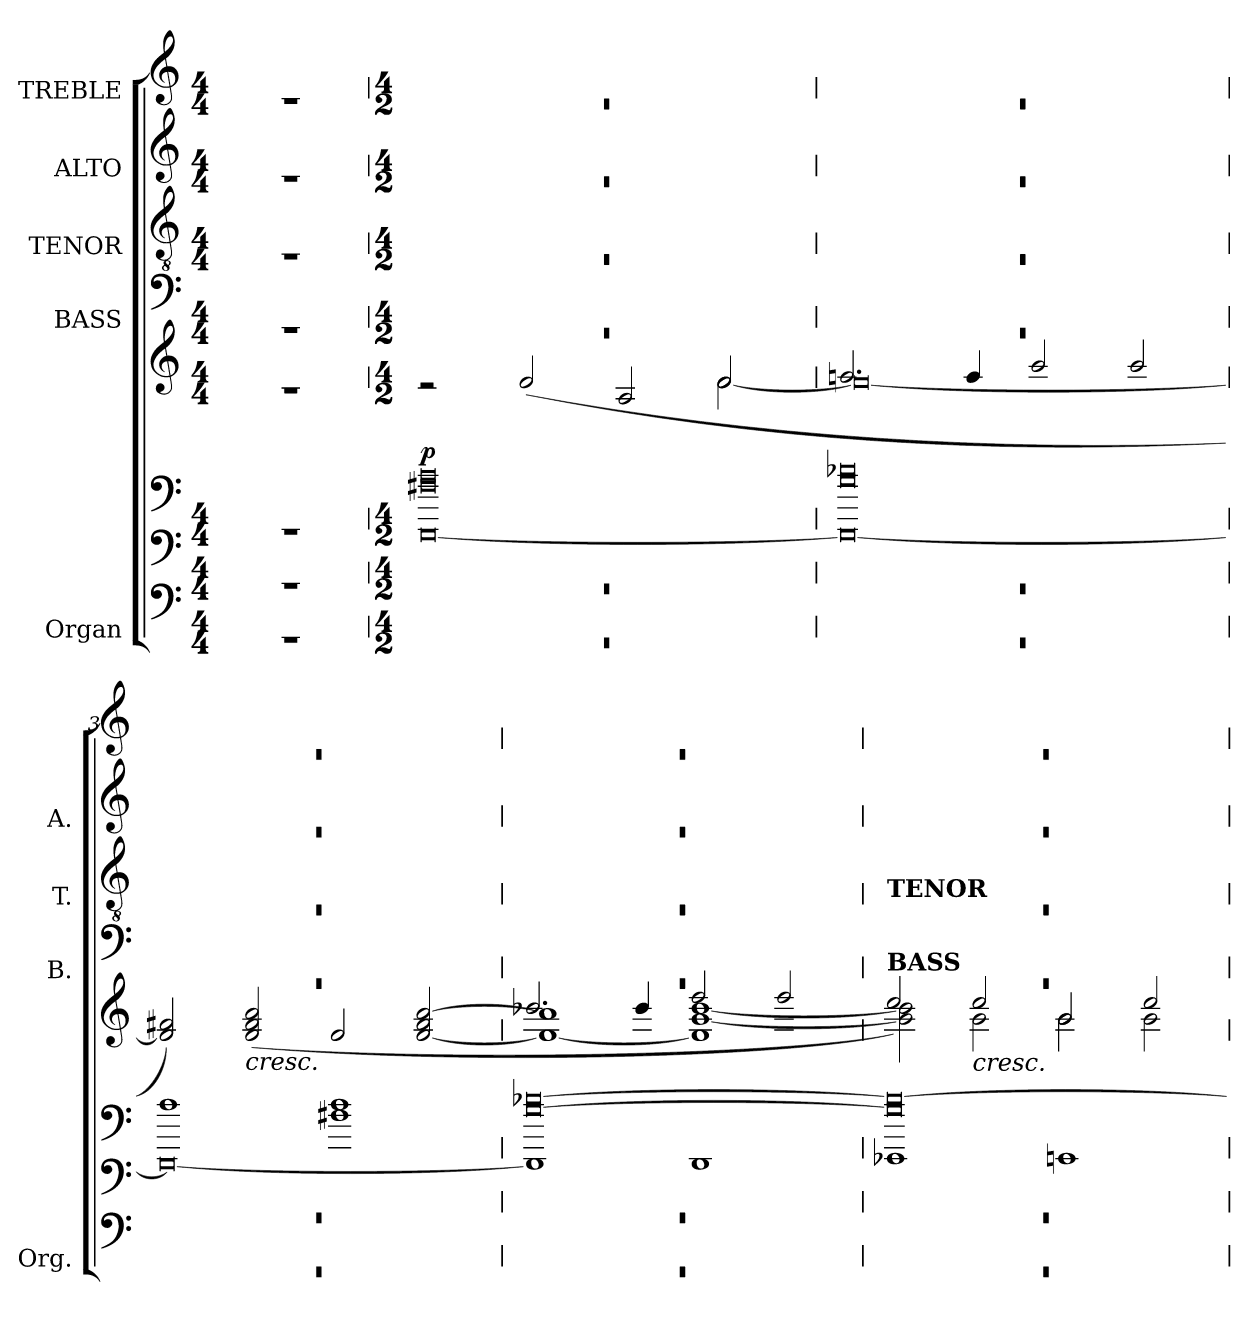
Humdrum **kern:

**kern	**kern	**kern	**kern	**dynam	**kern	**kern	**kern	**kern
*part5	*part5	*part5	*part5	*part5	*part4	*part3	*part2	*part1
*staff8	*staff7	*staff6	*staff5	*staff5/6/7/8	*staff4	*staff3	*staff2	*staff1
*I"Organ	*	*	*	*	*I"BASS	*I"TENOR	*I"ALTO	*I"TREBLE
*I'Org.	*	*	*	*	*I'B.	*I'T.	*I'A.	*
!!LO:PB:g=z
*stria0	*stria0	*stria0	*stria0	*	*stria0	*stria0	*stria0	*stria0
*clefF4	*clefF4	*clefF4	*clefG2	*	*clefF4	*clefGv2	*clefG2	*clefG2
*	*	*	*	*	*	*ITrd7c12	*	*
*k[]	*k[]	*k[]	*k[]	*	*k[]	*k[]	*k[]	*k[]
*C:	*C:	*C:	*C:	*	*C:	*C:	*C:	*C:
*M4/4	*M4/4	*M4/4	*M4/4	*	*M4/4	*M4/4	*M4/4	*M4/4
=1	=1	=1	=1	=1	=1	=1	=1	=1
1r	1r	1r	1r	.	1r	1r	1r	1r
!!LO:PB:g=z
=1	=1	=1	=1	=1	=1	=1	=1	=1
*M4/2	*M4/2	*M4/2	*M4/2	*	*M4/2	*M4/2	*M4/2	*M4/2
*	*	*	*MM100	*	*	*	*	*MM100
!	!	!LO:TX:b:i:t=Ped.	!	!	!	!	!	!
!LO:N:vis=1	!LO:N:vis=1	!	!	!	!LO:N:vis=1	!LO:N:vis=1	!LO:N:vis=1	!LO:N:vis=1
*	*	*^	*^	*	*	*	*	*
0r	0r	0F#Xi 0Ai	[0DDi	2r	1ryy	p	0r	0r	0r	0r
.	.	.	.	(2di/	.	.	.	.	.	.
.	.	.	.	2Ai/	2ryy	.	.	.	.	.
.	.	.	.	2di/	[2di\	.	.	.	.	.
=2	=2	=2	=2	=2	=2	=2	=2	=2	=2	=2
!LO:N:vis=1	!LO:N:vis=1	!	!	!	!	!	!LO:N:vis=1	!LO:N:vis=1	!LO:N:vis=1	!LO:N:vis=1
0r	0r	0Gi 0B-i	0DDi_	2.eni/	0di_	.	0r	0r	0r	0r
.	.	.	.	4ei/	.	.	.	.	.	.
.	.	.	.	2gi/	.	.	.	.	.	.
.	.	.	.	2gi/	.	.	.	.	.	.
*	*	*	*	*v	*v	*	*	*	*	*
=3	=3	=3	=3	=3	=3	=3	=3	=3	=3
!LO:N:vis=1	!LO:N:vis=1	!	!	!	!	!LO:N:vis=1	!LO:N:vis=1	!LO:N:vis=1	!LO:N:vis=1
0r	0r	1Ai	0DDi_	2di/] 2f#Xi)	.	0r	0r	0r	0r
!	!	!	!	!LO:TX:b:i:t=cresc.	!	!	!	!	!
.	.	.	.	(2di/ 2f#i 2ai	.	.	.	.	.
.	.	1F#Xi 1Ai	.	2di/	.	.	.	.	.
.	.	.	.	[2di/ 2f#i [2ai	.	.	.	.	.
=4	=4	=4	=4	=4	=4	=4	=4	=4	=4
!LO:N:vis=1	!LO:N:vis=1	!	!	!	!	!LO:N:vis=1	!LO:N:vis=1	!LO:N:vis=1	!LO:N:vis=1
*	*	*	*	*^	*	*	*	*	*
0r	0r	[0Gi [0B-i	1DDi]	2.b-i/	1di_ 1ai]	.	0r	0r	0r	0r
.	.	.	.	4b-i/	.	.	.	.	.	.
.	.	.	1DDi	2ddi/	1di] [1gi [1b-i	.	.	.	.	.
.	.	.	.	2ddi/	.	.	.	.	.	.
!!LO:LB:g=z
=5	=5	=5	=5	=5	=5	=5	=5	=5	=5	=5
!	!	!	!	!	!	!	!	!LO:TX:a:B:t=TENOR	!	!
!	!	!	!	!	!	!	!LO:TX:a:B:t=BASS	!	!	!
!LO:N:vis=1	!LO:N:vis=1	!	!	!	!	!	!LO:N:vis=1	!LO:N:vis=1	!LO:N:vis=1	!LO:N:vis=1
0r	0r	0Gi] 0B-i_	1EE-i	2cci/)	2gi\] 2b-i]	.	0r	0r	0r	0r
!	!	!	!	!LO:TX:b:i:t=cresc.	!	!	!	!	!	!
.	.	.	.	2cci/	2gi\	.	.	.	.	.
.	.	.	1EEni	2gi/	2gi\	.	.	.	.	.
.	.	.	.	2cci/	2gi\	.	.	.	.	.
*	*	*v	*v	*	*	*	*	*	*	*
*	*	*	*v	*v	*	*	*	*	*
=	=	=	=	=	=	=	=	=
*-	*-	*-	*-	*-	*-	*-	*-	*-
